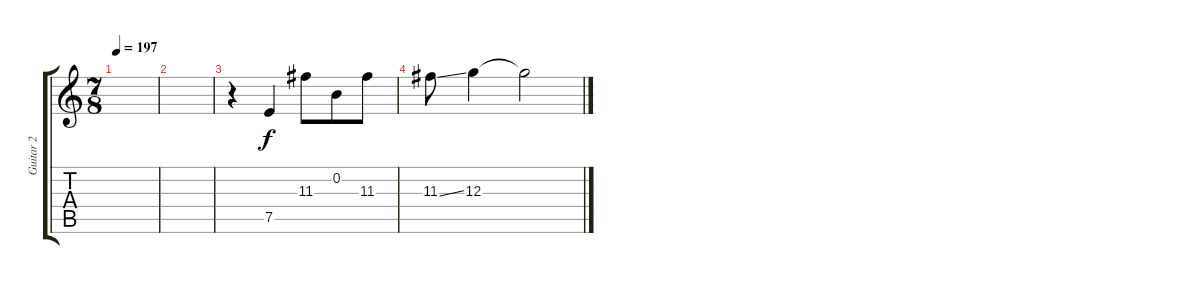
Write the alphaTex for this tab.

\track ("Guitar 2" "Guitar 2") {instrument acousticguitarsteel}
\staff {score tabs}
\tuning (E4 B3 G3 D3 A2 E2) {hide}
\ts (7 8)
\tempo 197
\clef g2
\ks c
|
|
r.4{volume 16 instrument electricguitarjazz} 7.5.4 11.3.8 0.2.8 11.3.8 |
11.3{ss}.8{instrument electricguitarjazz} 12.3.4 12.3{t}.2
